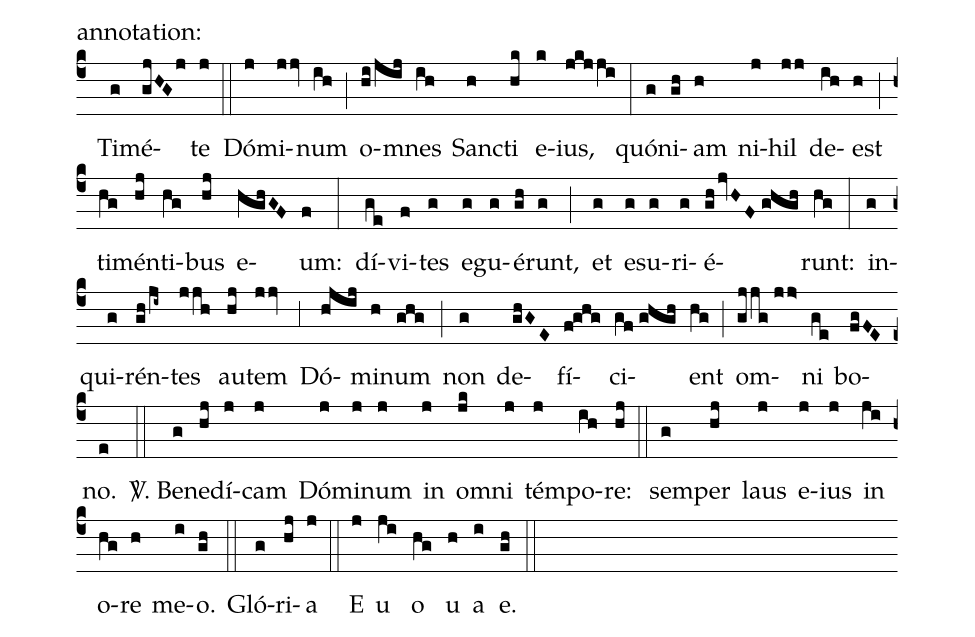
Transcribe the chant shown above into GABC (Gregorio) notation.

mode:III;
office-part:Introitus;
%%
(c4) () Ti(g)mé(gjHG/j)te(j) (::) Dó(j)mi(jjv)num(ih) (;) o(hi/jij)mnes(ih) San(h)cti(hk) e(k)ius,(jkjji) (:) quó(g)ni(gh)am(h) ni(j)hil(jj) de(ih)est(h) (;) ti(hg)mén(hj)ti(hg)bus(hj) e(hghGF)um:(f) (:) dí(ge)vi(f)tes(g) e(g)gu(g)é(gh)runt,(g) (;) et(g) e(g)su(g)ri(g)é(gh/jvHF//ghgh)runt:(hg) (:) in(g)qui(g)rén(gh/ji~)tes(jjh) au(hj)tem(jjv) (,3) Dó(hjij)mi(h)num(ghg) (;) non(g) de(ghGE)fí(f!ghg)ci(gf//ghgh)ent(hg) (;) om(gjjg//jj>)ni(ge) bo(fgFE)no.(e) (::) <sp>V/</sp>. Be(g)ne(hj)dí(j)cam(j) Dó(j)mi(j)num(j) in(j) om(jk)ni(j) tém(j)po(ih)re:(hj) (::) sem(g)per(hj) laus(j) e(j)ius(j) in(ji) o(hg)re(h) me(i)o.(gh) (::) Gló(g)ri(hj)a(j) (::) E(j) u(ji) o(hg) u(h) a(i) e.(gh) (::)
